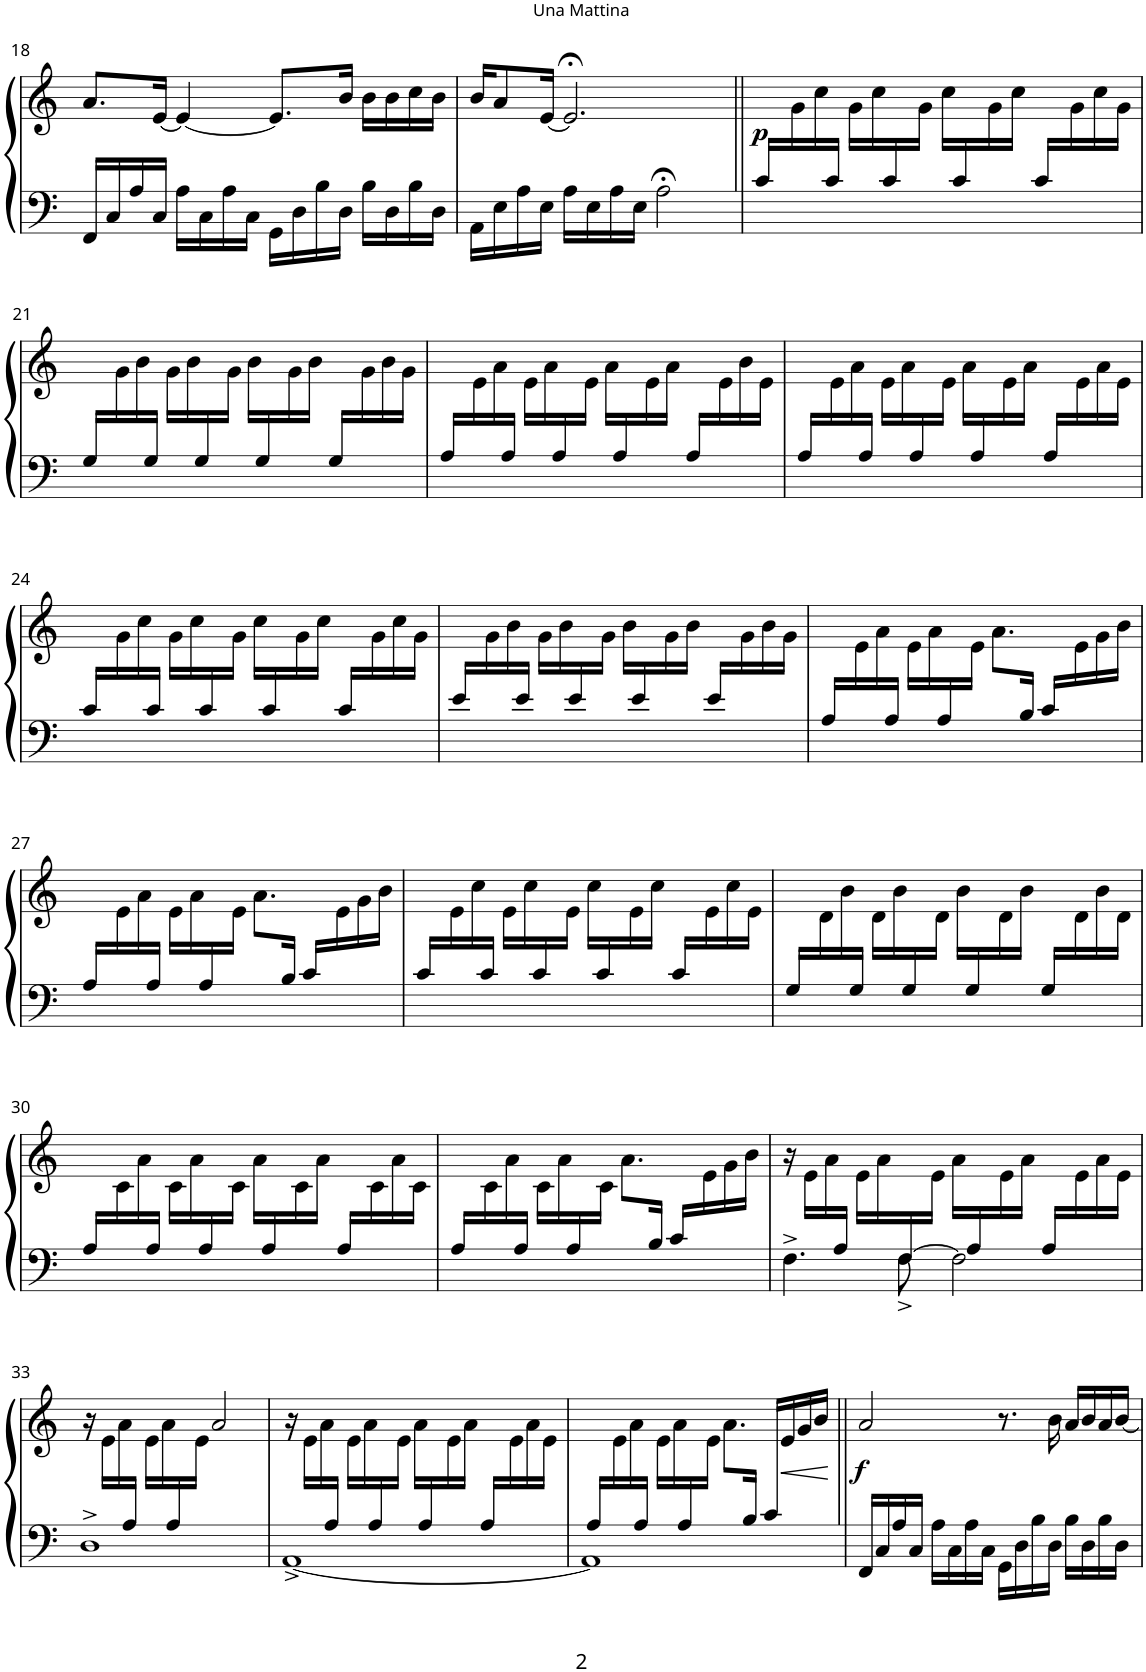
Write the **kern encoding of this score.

**kern	**kern	**dynam
*part1	*part1	*part1
*staff2	*staff1	*staff1/2
*I"Piano	*	*
*I'Pno.	*	*
!!LO:PB:g=z
*clefF4	*clefG2	*
*k[]	*k[]	*
*M4/4	*M4/4	*
=18	=18	=18
16FF/LL	8.a/L	.
16C/	.	.
16A/	.	.
16C/JJ	[16e/Jk	.
16A\LL	4e/_	.
16C\	.	.
16A\	.	.
16C\JJ	.	.
16GG\LL	8.e/L]	.
16D\	.	.
16B\	.	.
16D\JJ	16b/Jk	.
16B\LL	16b\LL	.
16D\	16b\	.
16B\	16cc\	.
16D\JJ	16b\JJ	.
=19	=19	=19
16AA\LL	16b/KL	.
16E\	8a/	.
16A\	.	.
16E\JJ	[16e/Jk	.
16A\LL	2.e;</]	.
16E\	.	.
16A\	.	.
16E\JJ	.	.
2A;<\	.	.
=20||	=20||	=20||
*^	*	*
!	!	!	!LO:DY:b
16c/LL	1ryy	16ryy	p
8ryy	.	16g\	.
.	.	16cc\	.
16c/JJ	.	16ryy	.
8ryy	.	16g\LL	.
.	.	16cc\	.
16c/	.	16ryy	.
8ryy	.	16g\JJ	.
.	.	16cc\LL	.
16c/	.	16ryy	.
8ryy	.	16g\	.
.	.	16cc\JJ	.
16c/LL	.	16ryy	.
8.ryy	.	16g\	.
.	.	16cc\	.
.	.	16g\JJ	.
!!LO:LB:g=z
=21	=21	=21	=21
16G/LL	1ryy	16ryy	.
8ryy	.	16g\	.
.	.	16b\	.
16G/JJ	.	16ryy	.
8ryy	.	16g\LL	.
.	.	16b\	.
16G/	.	16ryy	.
8ryy	.	16g\JJ	.
.	.	16b\LL	.
16G/	.	16ryy	.
8ryy	.	16g\	.
.	.	16b\JJ	.
16G/LL	.	16ryy	.
8.ryy	.	16g\	.
.	.	16b\	.
.	.	16g\JJ	.
=22	=22	=22	=22
16A/LL	1ryy	16ryy	.
8ryy	.	16e\	.
.	.	16a\	.
16A/JJ	.	16ryy	.
8ryy	.	16e\LL	.
.	.	16a\	.
16A/	.	16ryy	.
8ryy	.	16e\JJ	.
.	.	16a\LL	.
16A/	.	16ryy	.
8ryy	.	16e\	.
.	.	16a\JJ	.
16A/LL	.	16ryy	.
8.ryy	.	16e\	.
.	.	16b\	.
.	.	16e\JJ	.
=23	=23	=23	=23
16A/LL	1ryy	16ryy	.
8ryy	.	16e\	.
.	.	16a\	.
16A/JJ	.	16ryy	.
8ryy	.	16e\LL	.
.	.	16a\	.
16A/	.	16ryy	.
8ryy	.	16e\JJ	.
.	.	16a\LL	.
16A/	.	16ryy	.
8ryy	.	16e\	.
.	.	16a\JJ	.
16A/LL	.	16ryy	.
8.ryy	.	16e\	.
.	.	16a\	.
.	.	16e\JJ	.
!!LO:LB:g=z
=24	=24	=24	=24
16c/LL	1ryy	16ryy	.
8ryy	.	16g\	.
.	.	16cc\	.
16c/JJ	.	16ryy	.
8ryy	.	16g\LL	.
.	.	16cc\	.
16c/	.	16ryy	.
8ryy	.	16g\JJ	.
.	.	16cc\LL	.
16c/	.	16ryy	.
8ryy	.	16g\	.
.	.	16cc\JJ	.
16c/LL	.	16ryy	.
8.ryy	.	16g\	.
.	.	16cc\	.
.	.	16g\JJ	.
=25	=25	=25	=25
16e/LL	1ryy	16ryy	.
8ryy	.	16g\	.
.	.	16b\	.
16e/JJ	.	16ryy	.
8ryy	.	16g\LL	.
.	.	16b\	.
16e/	.	16ryy	.
8ryy	.	16g\JJ	.
.	.	16b\LL	.
16e/	.	16ryy	.
8ryy	.	16g\	.
.	.	16b\JJ	.
16e/LL	.	16ryy	.
8.ryy	.	16g\	.
.	.	16b\	.
.	.	16g\JJ	.
=26	=26	=26	=26
16A/LL	1ryy	16ryy	.
8ryy	.	16e\	.
.	.	16a\	.
16A/JJ	.	16ryy	.
8ryy	.	16e\LL	.
.	.	16a\	.
16A/	.	16ryy	.
4ryy	.	16e\JJ	.
.	.	8.a\L	.
16B/Jk	.	8ryy	.
16c/LL	.	.	.
8.ryy	.	16e\	.
.	.	16g\	.
.	.	16b\JJ	.
!!LO:LB:g=z
=27	=27	=27	=27
16A/LL	1ryy	16ryy	.
8ryy	.	16e\	.
.	.	16a\	.
16A/JJ	.	16ryy	.
8ryy	.	16e\LL	.
.	.	16a\	.
16A/	.	16ryy	.
4ryy	.	16e\JJ	.
.	.	8.a\L	.
16B/Jk	.	8ryy	.
16c/LL	.	.	.
8.ryy	.	16e\	.
.	.	16g\	.
.	.	16b\JJ	.
=28	=28	=28	=28
16c/LL	1ryy	16ryy	.
8ryy	.	16e\	.
.	.	16cc\	.
16c/JJ	.	16ryy	.
8ryy	.	16e\LL	.
.	.	16cc\	.
16c/	.	16ryy	.
8ryy	.	16e\JJ	.
.	.	16cc\LL	.
16c/	.	16ryy	.
8ryy	.	16e\	.
.	.	16cc\JJ	.
16c/LL	.	16ryy	.
8.ryy	.	16e\	.
.	.	16cc\	.
.	.	16e\JJ	.
=29	=29	=29	=29
16G/LL	1ryy	16ryy	.
8ryy	.	16d\	.
.	.	16b\	.
16G/JJ	.	16ryy	.
8ryy	.	16d\LL	.
.	.	16b\	.
16G/	.	16ryy	.
8ryy	.	16d\JJ	.
.	.	16b\LL	.
16G/	.	16ryy	.
8ryy	.	16d\	.
.	.	16b\JJ	.
16G/LL	.	16ryy	.
8.ryy	.	16d\	.
.	.	16b\	.
.	.	16d\JJ	.
!!LO:LB:g=z
=30	=30	=30	=30
16A/LL	1ryy	16ryy	.
8ryy	.	16c\	.
.	.	16a\	.
16A/JJ	.	16ryy	.
8ryy	.	16c\LL	.
.	.	16a\	.
16A/	.	16ryy	.
8ryy	.	16c\JJ	.
.	.	16a\LL	.
16A/	.	16ryy	.
8ryy	.	16c\	.
.	.	16a\JJ	.
16A/LL	.	16ryy	.
8.ryy	.	16c\	.
.	.	16a\	.
.	.	16c\JJ	.
=31	=31	=31	=31
16A/LL	1ryy	16ryy	.
8ryy	.	16c\	.
.	.	16a\	.
16A/JJ	.	16ryy	.
8ryy	.	16c\LL	.
.	.	16a\	.
16A/	.	16ryy	.
4ryy	.	16c\JJ	.
.	.	8.a\L	.
16B/Jk	.	8ryy	.
16c/LL	.	.	.
8.ryy	.	16e\	.
.	.	16g\	.
.	.	16b\JJ	.
=32	=32	=32	=32
8.ryy	4.F^\	16r	.
.	.	16e\LL	.
.	.	16a\	.
16A/JJ	.	16ryy	.
8ryy	.	16e\LL	.
.	.	16a\	.
[16F^/	8F\	16ryy	.
8ryy	.	16e\JJ	.
.	2F\]	16a\LL	.
16A/	.	16ryy	.
8ryy	.	16e\	.
.	.	16a\JJ	.
16A/LL	.	16ryy	.
8.ryy	.	16e\	.
.	.	16a\	.
.	.	16e\JJ	.
!!LO:LB:g=z
=33	=33	=33	=33
8.ryy	1D^	16r	.
.	.	16e\LL	.
.	.	16a\	.
16A/JJ	.	16ryy	.
8ryy	.	16e\LL	.
.	.	16a\	.
16A/	.	16ryy	.
2ryy	.	16e\JJ	.
.	.	2a/	.
16ryy	.	.	.
=34	=34	=34	=34
8.ryy	[1AA^	16r	.
.	.	16e\LL	.
.	.	16a\	.
16A/JJ	.	16ryy	.
8ryy	.	16e\LL	.
.	.	16a\	.
16A/	.	16ryy	.
8ryy	.	16e\JJ	.
.	.	16a\LL	.
16A/	.	16ryy	.
8ryy	.	16e\	.
.	.	16a\JJ	.
16A/LL	.	16ryy	.
8.ryy	.	16e\	.
.	.	16a\	.
.	.	16e\JJ	.
=35	=35	=35	=35
16A/LL	1AA]	16ryy	.
8ryy	.	16e\	.
.	.	16a\	.
16A/JJ	.	16ryy	.
8ryy	.	16e\LL	.
.	.	16a\	.
16A/	.	16ryy	.
4ryy	.	16e\JJ	.
.	.	8.a\L	.
16B/Jk	.	8ryy	.
16c/LL	.	.	.
!	!	!	!LO:HP:b
8.ryy	.	16e/	<
.	.	16g/	.
.	.	16b/JJ	.
*v	*v	*	*
.	.	[
=36||	=36||	=36||
!	!	!LO:DY:b
16FF/LL	2a/	f
16C/	.	.
16A/	.	.
16C/JJ	.	.
16A\LL	.	.
16C\	.	.
16A\	.	.
16C\JJ	.	.
16GG\LL	8.r	.
16D\	.	.
16B\	.	.
16D\JJ	16b\	.
16B\LL	16a/LL	.
16D\	16b/	.
16B\	16a/	.
16D\JJ	[16b/JJ	.
=	=	=
*-	*-	*-
